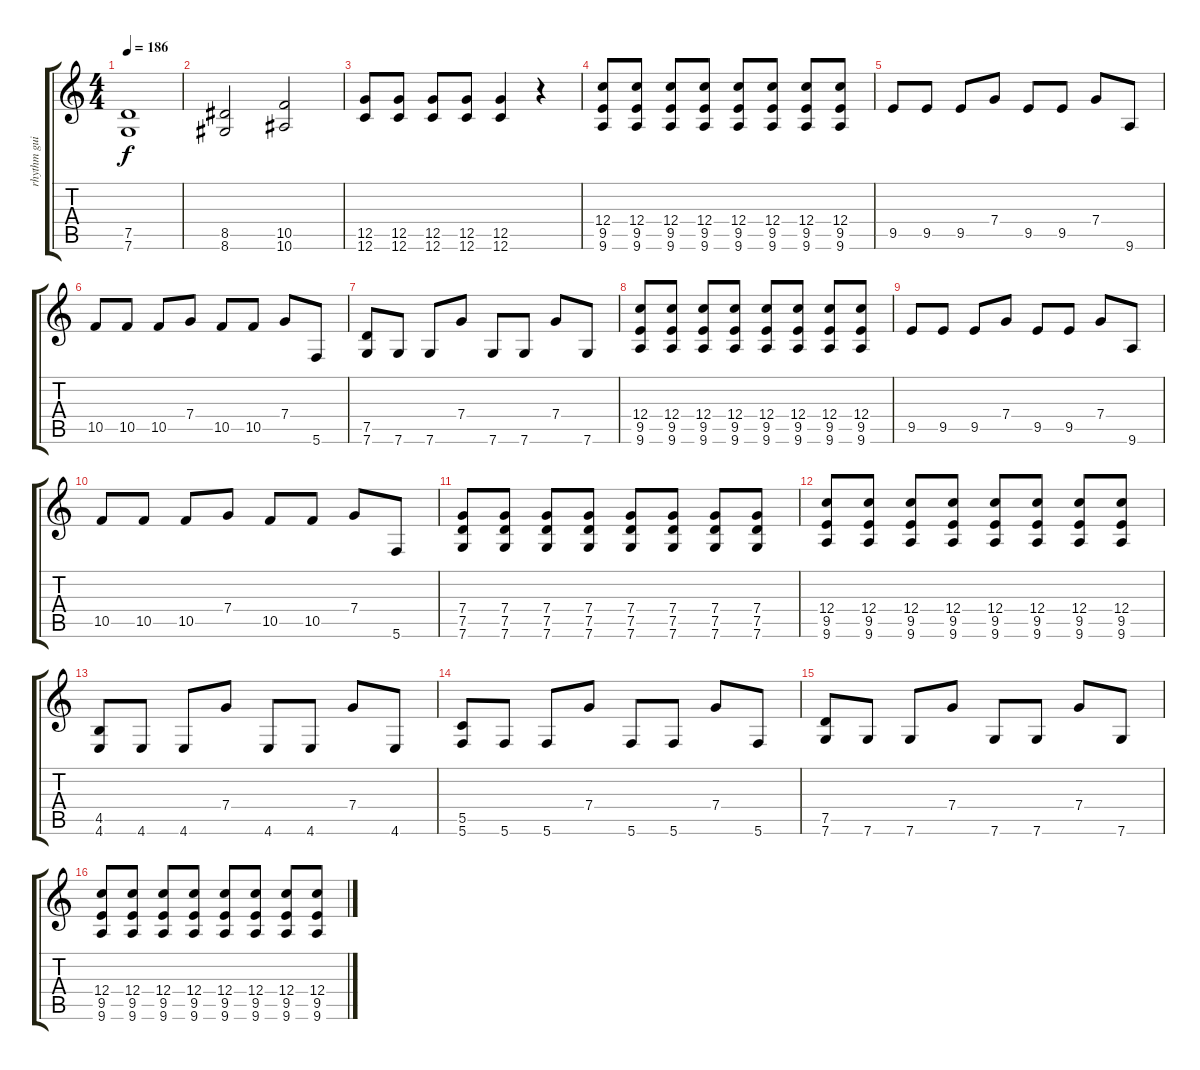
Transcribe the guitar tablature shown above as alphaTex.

\track ("rhythm guitar" "rhythm gui") {instrument distortionguitar}
\staff {score tabs}
\tuning (D4 A3 F3 C3 G2 C2) {hide}
\ts (4 4)
\tempo 186
\clef g2
\ks c
(7.5 7.6).1{dy f} |
(8.5 8.6).2 (10.5 10.6).2 |
(12.5 12.6).8 (12.5 12.6).8 (12.5 12.6).8 (12.5 12.6).8 (12.5 12.6).4 r.4 |
(12.4 9.5 9.6).8 (12.4 9.5 9.6).8 (12.4 9.5 9.6).8 (12.4 9.5 9.6).8 (12.4 9.5 9.6).8 (12.4 9.5 9.6).8 (12.4 9.5 9.6).8 (12.4 9.5 9.6).8 |
9.5.8 9.5.8 9.5.8 7.4.8 9.5.8 9.5.8 7.4.8 9.6.8 |
10.5.8 10.5.8 10.5.8 7.4.8 10.5.8 10.5.8 7.4.8 5.6.8 |
(7.5 7.6).8 7.6.8 7.6.8 7.4.8 7.6.8 7.6.8 7.4.8 7.6.8 |
(12.4 9.5 9.6).8 (12.4 9.5 9.6).8 (12.4 9.5 9.6).8 (12.4 9.5 9.6).8 (12.4 9.5 9.6).8 (12.4 9.5 9.6).8 (12.4 9.5 9.6).8 (12.4 9.5 9.6).8 |
9.5.8 9.5.8 9.5.8 7.4.8 9.5.8 9.5.8 7.4.8 9.6.8 |
10.5.8 10.5.8 10.5.8 7.4.8 10.5.8 10.5.8 7.4.8 5.6.8 |
(7.4 7.5 7.6).8 (7.4 7.5 7.6).8 (7.4 7.5 7.6).8 (7.4 7.5 7.6).8 (7.4 7.5 7.6).8 (7.4 7.5 7.6).8 (7.4 7.5 7.6).8 (7.4 7.5 7.6).8 |
(12.4 9.5 9.6).8 (12.4 9.5 9.6).8 (12.4 9.5 9.6).8 (12.4 9.5 9.6).8 (12.4 9.5 9.6).8 (12.4 9.5 9.6).8 (12.4 9.5 9.6).8 (12.4 9.5 9.6).8 |
(4.5 4.6).8 4.6.8 4.6.8 7.4.8 4.6.8 4.6.8 7.4.8 4.6.8 |
(5.5 5.6).8 5.6.8 5.6.8 7.4.8 5.6.8 5.6.8 7.4.8 5.6.8 |
(7.5 7.6).8 7.6.8 7.6.8 7.4.8 7.6.8 7.6.8 7.4.8 7.6.8 |
(12.4 9.5 9.6).8 (12.4 9.5 9.6).8 (12.4 9.5 9.6).8 (12.4 9.5 9.6).8 (12.4 9.5 9.6).8 (12.4 9.5 9.6).8 (12.4 9.5 9.6).8 (12.4 9.5 9.6).8
